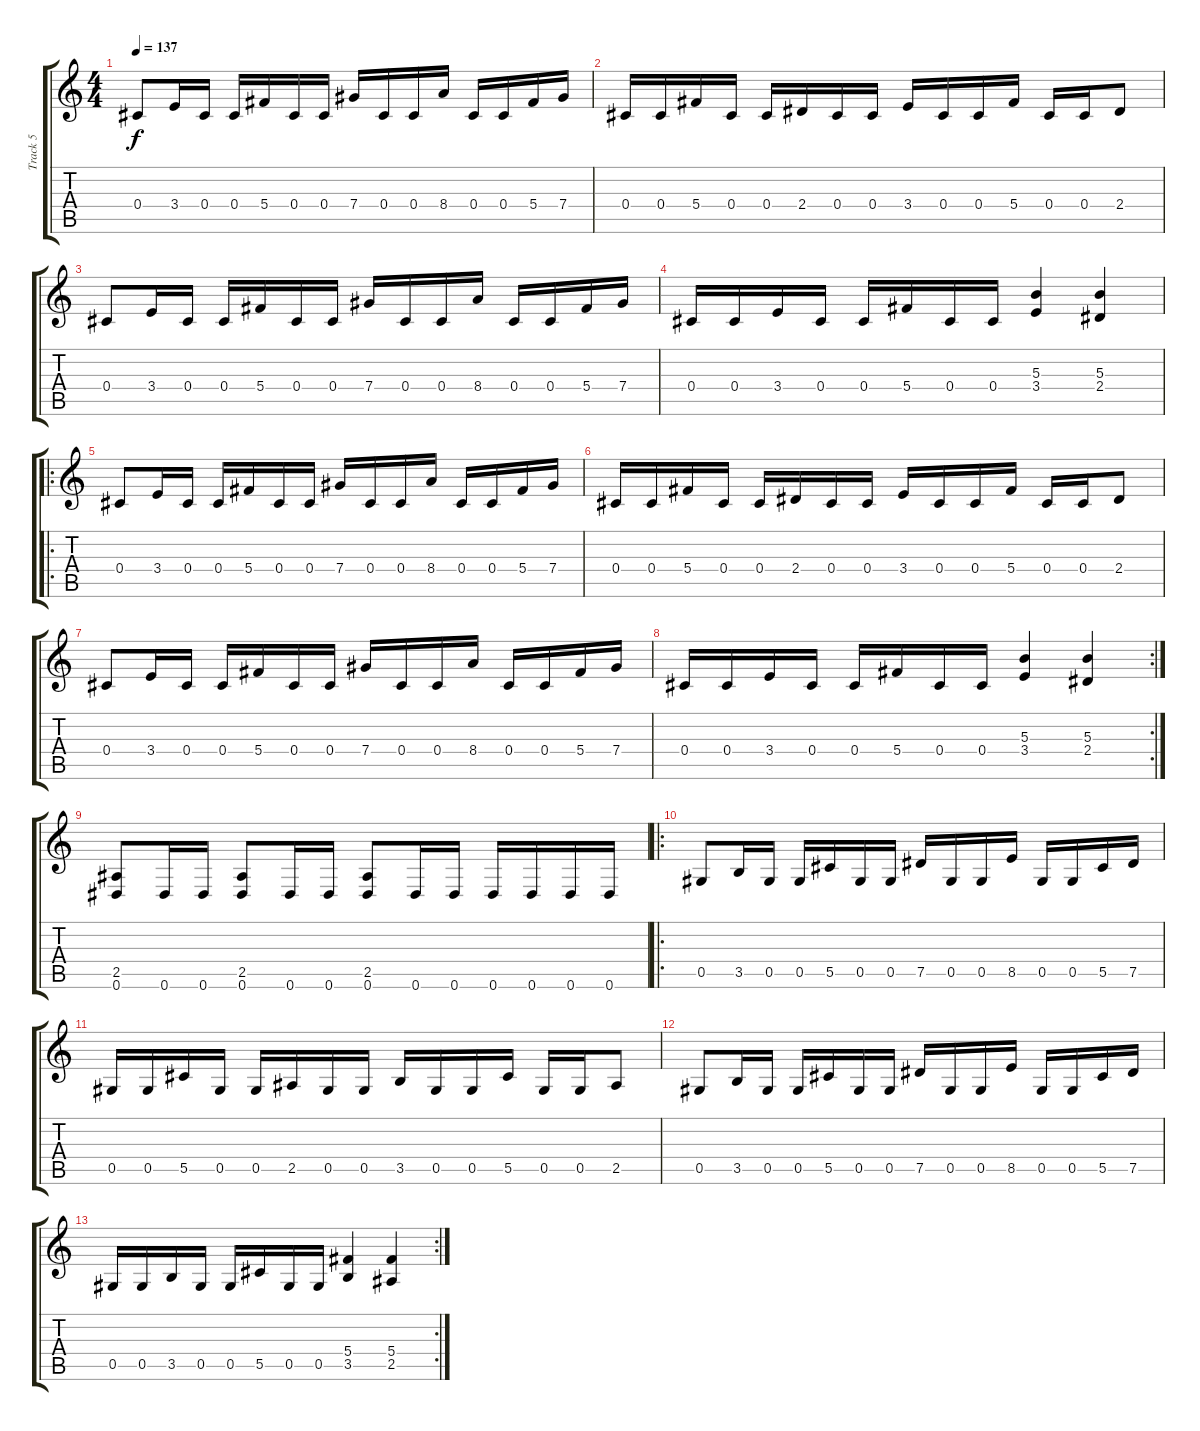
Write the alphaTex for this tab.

\track ("Track 5" "Track 5") {instrument distortionguitar}
\staff {score tabs}
\tuning (Eb4 Bb3 Gb3 Db3 Ab2 Eb2) {hide}
\ts (4 4)
\tempo 137
\clef g2
\ks c
0.4.8{dy f instrument distortionguitar} 3.4.16 0.4.16 0.4.16 5.4.16 0.4.16 0.4.16 7.4.16 0.4.16 0.4.16 8.4.16 0.4.16 0.4.16 5.4.16 7.4.16 |
0.4.16 0.4.16 5.4.16 0.4.16 0.4.16 2.4.16 0.4.16 0.4.16 3.4.16 0.4.16 0.4.16 5.4.16 0.4.16 0.4.16 2.4.8 |
0.4.8 3.4.16 0.4.16 0.4.16 5.4.16 0.4.16 0.4.16 7.4.16 0.4.16 0.4.16 8.4.16 0.4.16 0.4.16 5.4.16 7.4.16 |
0.4.16 0.4.16 3.4.16 0.4.16 0.4.16 5.4.16 0.4.16 0.4.16 (5.3 3.4).4 (5.3 2.4).4 |
\ro
0.4.8 3.4.16 0.4.16 0.4.16 5.4.16 0.4.16 0.4.16 7.4.16 0.4.16 0.4.16 8.4.16 0.4.16 0.4.16 5.4.16 7.4.16 |
0.4.16 0.4.16 5.4.16 0.4.16 0.4.16 2.4.16 0.4.16 0.4.16 3.4.16 0.4.16 0.4.16 5.4.16 0.4.16 0.4.16 2.4.8 |
0.4.8 3.4.16 0.4.16 0.4.16 5.4.16 0.4.16 0.4.16 7.4.16 0.4.16 0.4.16 8.4.16 0.4.16 0.4.16 5.4.16 7.4.16 |
\rc 2
0.4.16 0.4.16 3.4.16 0.4.16 0.4.16 5.4.16 0.4.16 0.4.16 (5.3 3.4).4 (5.3 2.4).4 |
(2.5 0.6).8 0.6.16 0.6.16 (2.5 0.6).8 0.6.16 0.6.16 (2.5 0.6).8 0.6.16 0.6.16 0.6.16 0.6.16 0.6.16 0.6.16 |
\ro
0.5.8 3.5.16 0.5.16 0.5.16 5.5.16 0.5.16 0.5.16 7.5.16 0.5.16 0.5.16 8.5.16 0.5.16 0.5.16 5.5.16 7.5.16 |
0.5.16 0.5.16 5.5.16 0.5.16 0.5.16 2.5.16 0.5.16 0.5.16 3.5.16 0.5.16 0.5.16 5.5.16 0.5.16 0.5.16 2.5.8 |
0.5.8 3.5.16 0.5.16 0.5.16 5.5.16 0.5.16 0.5.16 7.5.16 0.5.16 0.5.16 8.5.16 0.5.16 0.5.16 5.5.16 7.5.16 |
\rc 2
0.5.16 0.5.16 3.5.16 0.5.16 0.5.16 5.5.16 0.5.16 0.5.16 (5.4 3.5).4 (5.4 2.5).4
